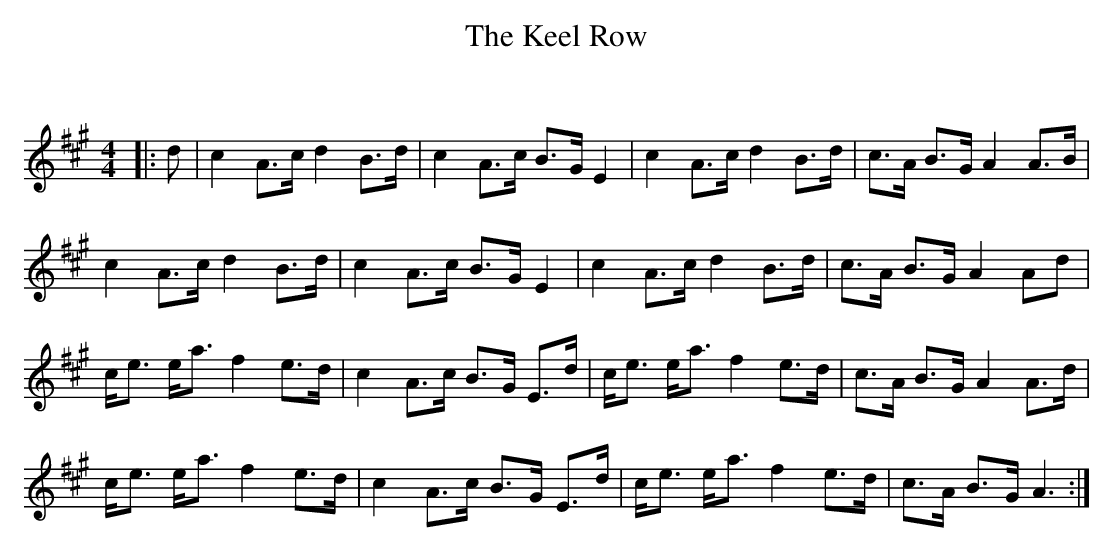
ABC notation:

X:1
T: The Keel Row
C:
Q: 128
K:A
M:4/4
L:1/16
|:d2|c4 A3c d4 B3d|c4 A3c B3G E4|c4 A3c d4 B3d|c3A B3G A4 A3B|
c4 A3c d4 B3d|c4 A3c B3G E4|c4 A3c d4 B3d|c3A B3G A4 A2d2|
ce3 ea3 f4 e3d|c4 A3c B3G E3d|ce3 ea3 f4 e3d|c3A B3G A4 A3d|
ce3 ea3 f4 e3d|c4 A3c B3G E3d|ce3 ea3 f4 e3d|c3A B3G A6:|
